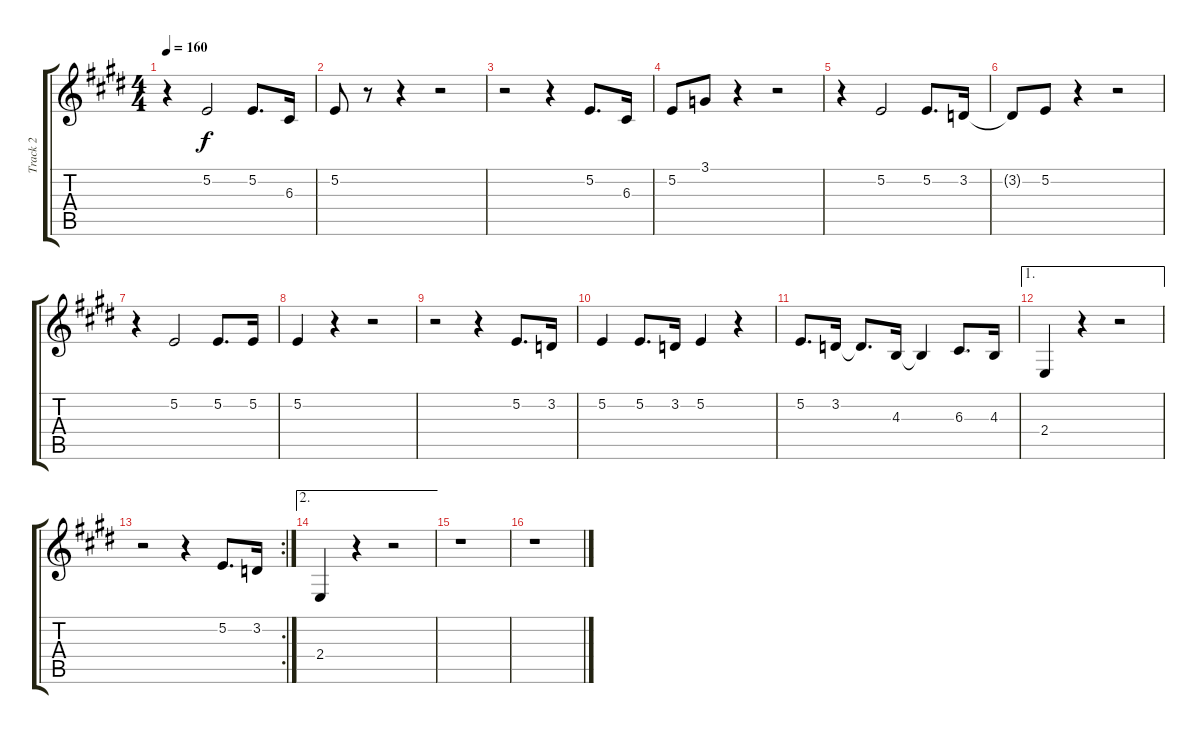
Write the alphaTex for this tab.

\track ("Track 2" "Track 2") {instrument clarinet}
\staff {score tabs}
\tuning (E4 B3 G3 D3 A2 E2) {hide}
\ts (4 4)
\tempo 160
\clef g2
\ks e
r.4{dy f} 5.2.2 5.2.8{d} 6.3.16 |
5.2.8 r.8 r.4 r.2 |
r.2 r.4 5.2.8{d} 6.3.16 |
5.2.8 3.1.8 r.4 r.2 |
r.4 5.2.2 5.2.8{d} 3.2.16 |
3.2{t}.8 5.2.8 r.4 r.2 |
r.4 5.2.2 5.2.8{d} 5.2.16 |
5.2.4 r.4 r.2 |
r.2 r.4 5.2.8{d} 3.2.16 |
5.2.4 5.2.8{d} 3.2.16 5.2.4 r.4 |
5.2.8{d} 3.2.16 3.2{t}.8{d} 4.3.16 4.3{t}.4 6.3.8{d} 4.3.16 |
\ae 1
2.4.4 r.4 r.2 |
\rc 2
r.2 r.4 5.2.8{d} 3.2.16 |
\ae 2
2.4.4 r.4 r.2 |
r.1 |
r.1
